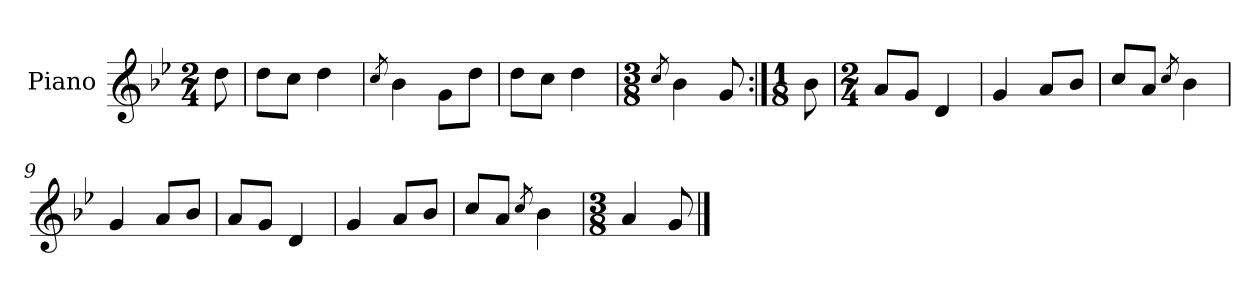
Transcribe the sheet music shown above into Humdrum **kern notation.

**kern
*part1
*staff1
*I"Piano
*I'Pno.
*clefG2
*k[b-e-]
*M2/4
=
8dd\
=1
8dd\L
8cc\J
4dd\
=2
8qcc/
4b-\
8g\L
8dd\J
=3
8dd\L
8cc\J
4dd\
=4
*M3/8
8qcc/
4b-\
8g/
=5:|!
*M1/8
8b-\
=6
*M2/4
8a/L
8g/J
4d/
=7
4g/
8a/L
8b-/J
=8
8cc/L
8a/J
8qcc/
4b-\
=9
4g/
8a/L
8b-/J
!!LO:LB:g=z
=10
8a/L
8g/J
4d/
=11
4g/
8a/L
8b-/J
=12
8cc/L
8a/J
8qcc/
4b-\
=13
*M3/8
4a/
8g/
==
*-
